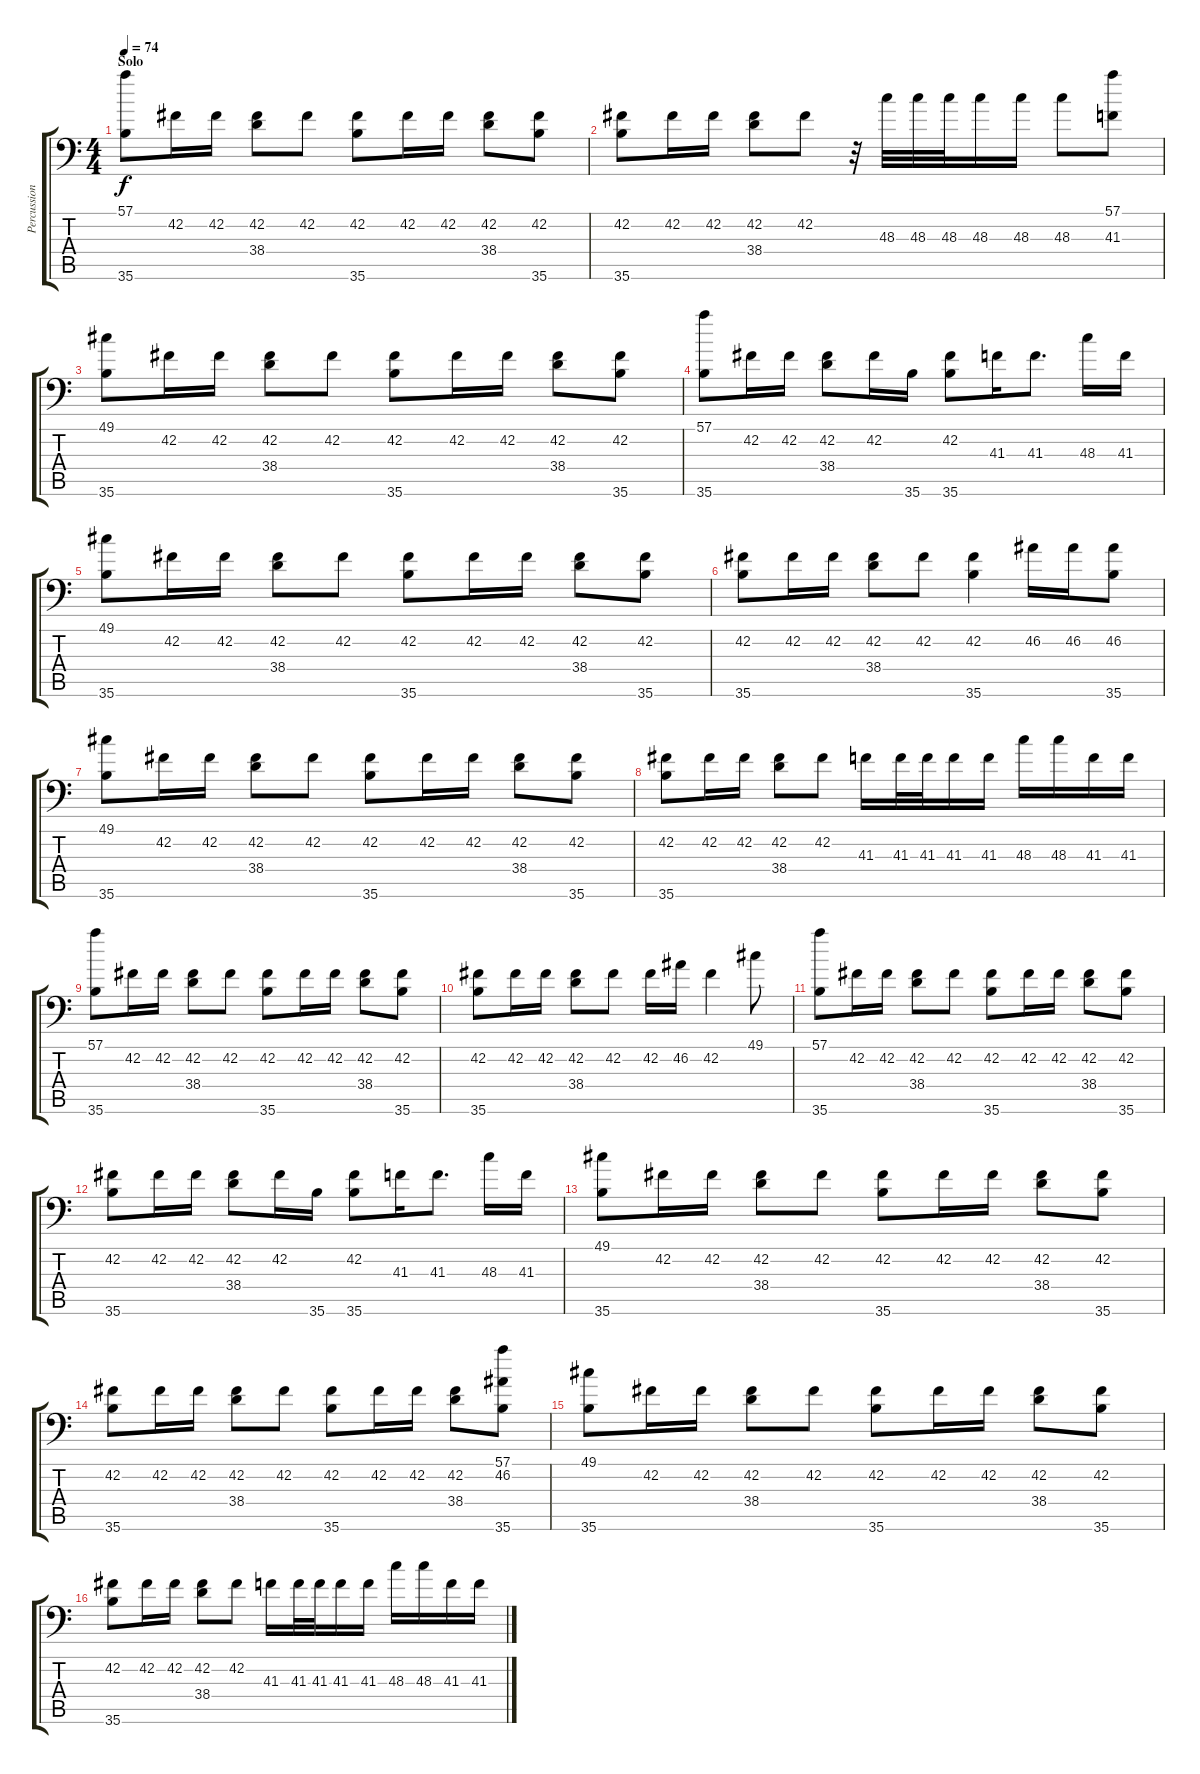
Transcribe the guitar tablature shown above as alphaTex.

\track ("Percussion (Henley)" "Percussion") {instrument acousticgrandpiano}
\staff {score tabs}
\tuning (C-1 C-1 C-1 C-1 C-1 C-1) {hide}
\ts (4 4)
\section ("" "Solo")
\tempo 74
\clef f4
\ks c
(57.1 35.6).8{dy f} 42.2.16 42.2.16 (42.2 38.4).8 42.2.8 (42.2 35.6).8 42.2.16 42.2.16 (42.2 38.4).8 (42.2 35.6).8 |
(42.2 35.6).8 42.2.16 42.2.16 (42.2 38.4).8 42.2.8 r.32 48.3.32 48.3.32 48.3.32 48.3.16 48.3.16 48.3.8 (57.1 41.3).8 |
(49.1 35.6).8 42.2.16 42.2.16 (42.2 38.4).8 42.2.8 (42.2 35.6).8 42.2.16 42.2.16 (42.2 38.4).8 (42.2 35.6).8 |
(57.1 35.6).8 42.2.16 42.2.16 (42.2 38.4).8 42.2.16 35.6.16 (42.2 35.6).8 41.3.16 41.3.8{d} 48.3.16 41.3.16 |
(49.1 35.6).8 42.2.16 42.2.16 (42.2 38.4).8 42.2.8 (42.2 35.6).8 42.2.16 42.2.16 (42.2 38.4).8 (42.2 35.6).8 |
(42.2 35.6).8 42.2.16 42.2.16 (42.2 38.4).8 42.2.8 (42.2 35.6).4 46.2.16 46.2.16 (46.2 35.6).8 |
(49.1 35.6).8 42.2.16 42.2.16 (42.2 38.4).8 42.2.8 (42.2 35.6).8 42.2.16 42.2.16 (42.2 38.4).8 (42.2 35.6).8 |
(42.2 35.6).8 42.2.16 42.2.16 (42.2 38.4).8 42.2.8 41.3.16 41.3.32 41.3.32 41.3.16 41.3.16 48.3.16 48.3.16 41.3.16 41.3.16 |
(57.1 35.6).8 42.2.16 42.2.16 (42.2 38.4).8 42.2.8 (42.2 35.6).8 42.2.16 42.2.16 (42.2 38.4).8 (42.2 35.6).8 |
(42.2 35.6).8 42.2.16 42.2.16 (42.2 38.4).8 42.2.8 42.2.16 46.2.16 42.2.4 49.1.8 |
(57.1 35.6).8 42.2.16 42.2.16 (42.2 38.4).8 42.2.8 (42.2 35.6).8 42.2.16 42.2.16 (42.2 38.4).8 (42.2 35.6).8 |
(42.2 35.6).8 42.2.16 42.2.16 (42.2 38.4).8 42.2.16 35.6.16 (42.2 35.6).8 41.3.16 41.3.8{d} 48.3.16 41.3.16 |
(49.1 35.6).8 42.2.16 42.2.16 (42.2 38.4).8 42.2.8 (42.2 35.6).8 42.2.16 42.2.16 (42.2 38.4).8 (42.2 35.6).8 |
(42.2 35.6).8 42.2.16 42.2.16 (42.2 38.4).8 42.2.8 (42.2 35.6).8 42.2.16 42.2.16 (42.2 38.4).8 (57.1 46.2 35.6).8 |
(49.1 35.6).8 42.2.16 42.2.16 (42.2 38.4).8 42.2.8 (42.2 35.6).8 42.2.16 42.2.16 (42.2 38.4).8 (42.2 35.6).8 |
(42.2 35.6).8 42.2.16 42.2.16 (42.2 38.4).8 42.2.8 41.3.16 41.3.32 41.3.32 41.3.16 41.3.16 48.3.16 48.3.16 41.3.16 41.3.16
